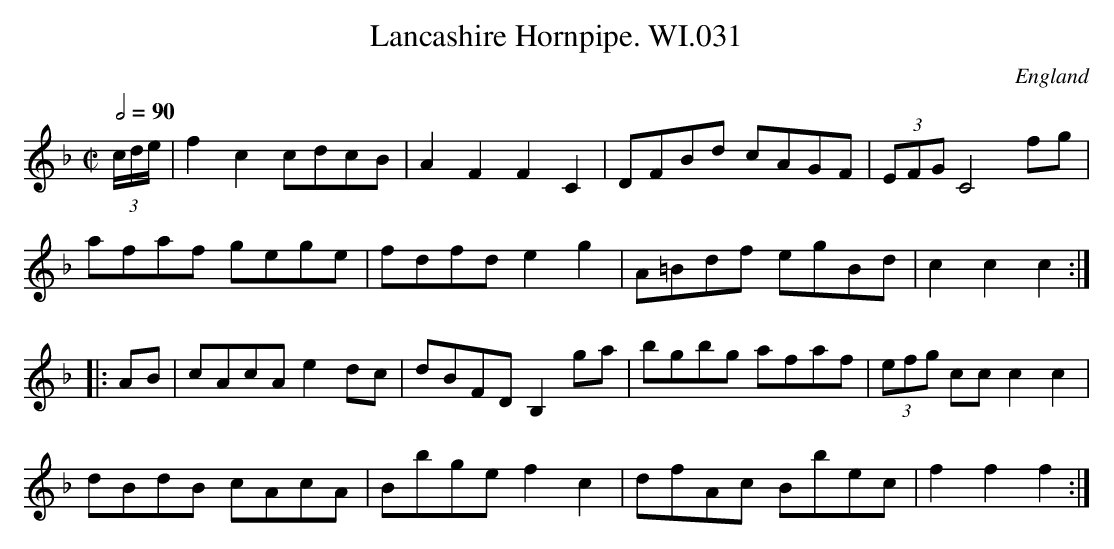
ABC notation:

X:1
T:Lancashire Hornpipe. WI.031
L:1/8
M:C|
O:England
Q:1/2=90
K:F
(3c/d/e/|f2c2 cdcB|A2F2 F2C2|DFBd cAGF|(3EFG C4 fg|!
afaf gege|fdfd e2g2|A=Bdf egBd|c2c2 c2:|!
|:AB|cAcA e2dc|dBFD B,2ga|bgbg afaf|(3efg cc c2c2|!
dBdB cAcA|Bbge f2c2|dfAc Bbec|f2f2 f2:|
